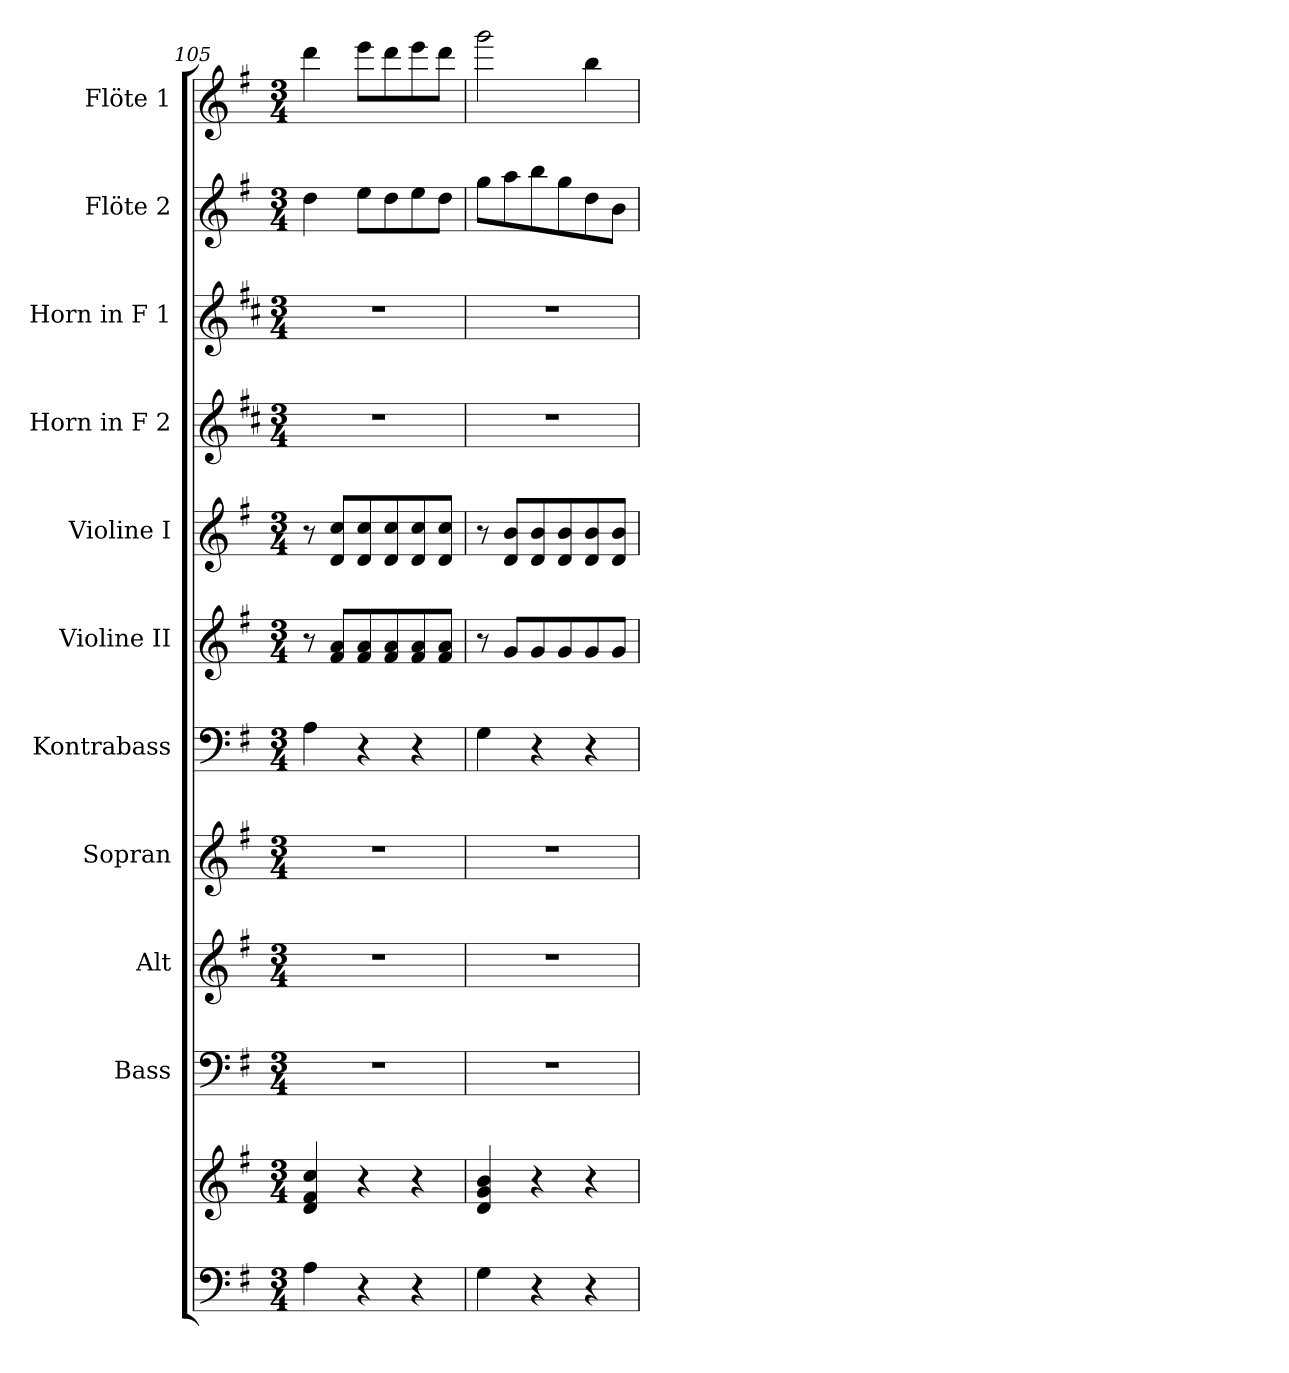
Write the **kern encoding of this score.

**kern	**kern	**kern	**kern	**kern	**kern	**kern	**kern	**kern	**kern	**kern	**kern
*part11	*part11	*part10	*part9	*part8	*part7	*part6	*part5	*part4	*part3	*part2	*part1
*staff12	*staff11	*staff10	*staff9	*staff8	*staff7	*staff6	*staff5	*staff4	*staff3	*staff2	*staff1
*	*	*I"Bass	*I"Alt	*I"Sopran	*I"Kontrabass	*I"Violine II	*I"Violine I	*I"Horn in F 2	*I"Horn in F 1	*I"Flöte 2	*I"Flöte 1
*	*	*I'B.	*I'A.	*I'S.	*I'Kb.	*I'Vl. II	*I'Vl. I	*	*	*I'Fl. 2	*I'Fl. 1
!!LO:PB:g=z
*clefF4	*clefG2	*clefF4	*clefG2	*clefG2	*clefF4	*clefG2	*clefG2	*clefG2	*clefG2	*clefG2	*clefG2
*	*	*	*	*	*ITrd7c12	*	*	*ITrd4c7	*ITrd4c7	*	*
*k[f#]	*k[f#]	*k[f#]	*k[f#]	*k[f#]	*k[f#]	*k[f#]	*k[f#]	*k[f#]	*k[f#]	*k[f#]	*k[f#]
*G:	*G:	*G:	*G:	*G:	*G:	*G:	*G:	*G:	*G:	*G:	*G:
*M3/4	*M3/4	*M3/4	*M3/4	*M3/4	*M3/4	*M3/4	*M3/4	*M3/4	*M3/4	*M3/4	*M3/4
=105	=105	=105	=105	=105	=105	=105	=105	=105	=105	=105	=105
4A\	4d/ 4f#/ 4cc/	2.r	2.r	2.r	4AA\	8r	8r	2.r	2.r	4dd\	4ddd\
.	.	.	.	.	.	8f#/ 8a/L	8d/ 8cc/L	.	.	.	.
4r	4r	.	.	.	4r	8f#/ 8a/	8d/ 8cc/	.	.	8ee\L	8eee\L
.	.	.	.	.	.	8f#/ 8a/	8d/ 8cc/	.	.	8dd\	8ddd\
4r	4r	.	.	.	4r	8f#/ 8a/	8d/ 8cc/	.	.	8ee\	8eee\
.	.	.	.	.	.	8f#/ 8a/J	8d/ 8cc/J	.	.	8dd\J	8ddd\J
=106	=106	=106	=106	=106	=106	=106	=106	=106	=106	=106	=106
4G\	4d/ 4g/ 4b/	2.r	2.r	2.r	4GG\	8r	8r	2.r	2.r	8gg\L	2ggg\
.	.	.	.	.	.	8g/L	8d/ 8b/L	.	.	8aa\	.
4r	4r	.	.	.	4r	8g/	8d/ 8b/	.	.	8bb\	.
.	.	.	.	.	.	8g/	8d/ 8b/	.	.	8gg\	.
4r	4r	.	.	.	4r	8g/	8d/ 8b/	.	.	8dd\	4bb\
.	.	.	.	.	.	8g/J	8d/ 8b/J	.	.	8b\J	.
=	=	=	=	=	=	=	=	=	=	=	=
*-	*-	*-	*-	*-	*-	*-	*-	*-	*-	*-	*-
